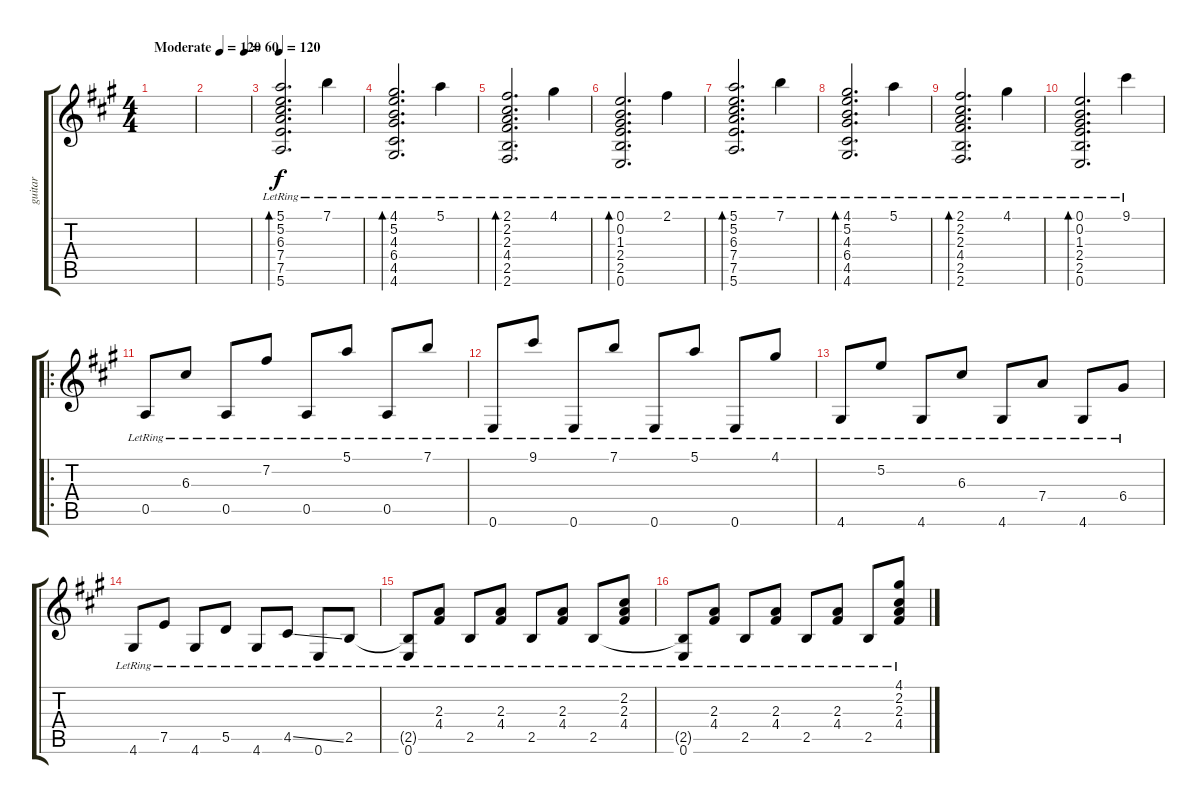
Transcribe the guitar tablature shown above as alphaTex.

\track ("guitar" "guitar") {instrument electricguitarjazz}
\staff {score tabs}
\tuning (E4 B3 G3 D3 A2 E2) {hide}
\ts (4 4)
\tempo (120 "Moderate")
\tempo 90
\tempo (120 "Moderate")
\clef g2
\ks a
|
\tempo (60 0.875)
|
\tempo 110
\tempo 120
(5.1{lr} 5.2{lr} 6.3{lr} 7.4{lr} 7.5{lr} 5.6{lr}).2{d bd 60} 7.1{lr}.4 |
(4.1{lr} 5.2{lr} 4.3{lr} 6.4{lr} 4.5{lr} 4.6{lr}).2{d bd 60} 5.1{lr}.4 |
(2.1{lr} 2.2{lr} 2.3{lr} 4.4{lr} 2.5{lr} 2.6{lr}).2{d bd 60} 4.1{lr}.4 |
(0.1{lr} 0.2{lr} 1.3{lr} 2.4{lr} 2.5{lr} 0.6{lr}).2{d bd 60} 2.1{lr}.4 |
(5.1{lr} 5.2{lr} 6.3{lr} 7.4{lr} 7.5{lr} 5.6{lr}).2{d bd 60} 7.1{lr}.4 |
(4.1{lr} 5.2{lr} 4.3{lr} 6.4{lr} 4.5{lr} 4.6{lr}).2{d bd 60} 5.1{lr}.4 |
(2.1{lr} 2.2{lr} 2.3{lr} 4.4{lr} 2.5{lr} 2.6{lr}).2{d bd 60} 4.1{lr}.4 |
(0.1{lr} 0.2{lr} 1.3{lr} 2.4{lr} 2.5{lr} 0.6{lr}).2{d bd 60} 9.1{lr}.4 |
\ro
0.5{lr}.8 6.3{lr}.8 0.5{lr}.8 7.2{lr}.8 0.5{lr}.8 5.1{lr}.8 0.5{lr}.8 7.1{lr}.8 |
0.6{lr}.8 9.1{lr}.8 0.6{lr}.8 7.1{lr}.8 0.6{lr}.8 5.1{lr}.8 0.6{lr}.8 4.1{lr}.8 |
4.6{lr}.8 5.2{lr}.8 4.6{lr}.8 6.3{lr}.8 4.6{lr}.8 7.4{lr}.8 4.6{lr}.8 6.4{lr}.8 |
4.6{lr}.8 7.5{lr}.8 4.6{lr}.8 5.5{lr}.8 4.6{lr}.8 4.5{ss lr}.8 0.6{lr}.8 2.5{lr}.8 |
(2.5{t} 0.6{lr}).8 (2.3{lr} 4.4{lr}).8 2.5{lr}.8 (2.3{lr} 4.4{lr}).8 2.5{lr}.8 (2.3{lr} 4.4{lr}).8 2.5{lr}.8 (2.2{lr} 2.3{lr} 4.4{lr}).8 |
(2.5{t} 0.6{lr}).8 (2.3{lr} 4.4{lr}).8 2.5{lr}.8 (2.3{lr} 4.4{lr}).8 2.5{lr}.8 (2.3{lr} 4.4{lr}).8 2.5{lr}.8 (4.1{lr} 2.2{lr} 2.3{lr} 4.4{lr}).8
